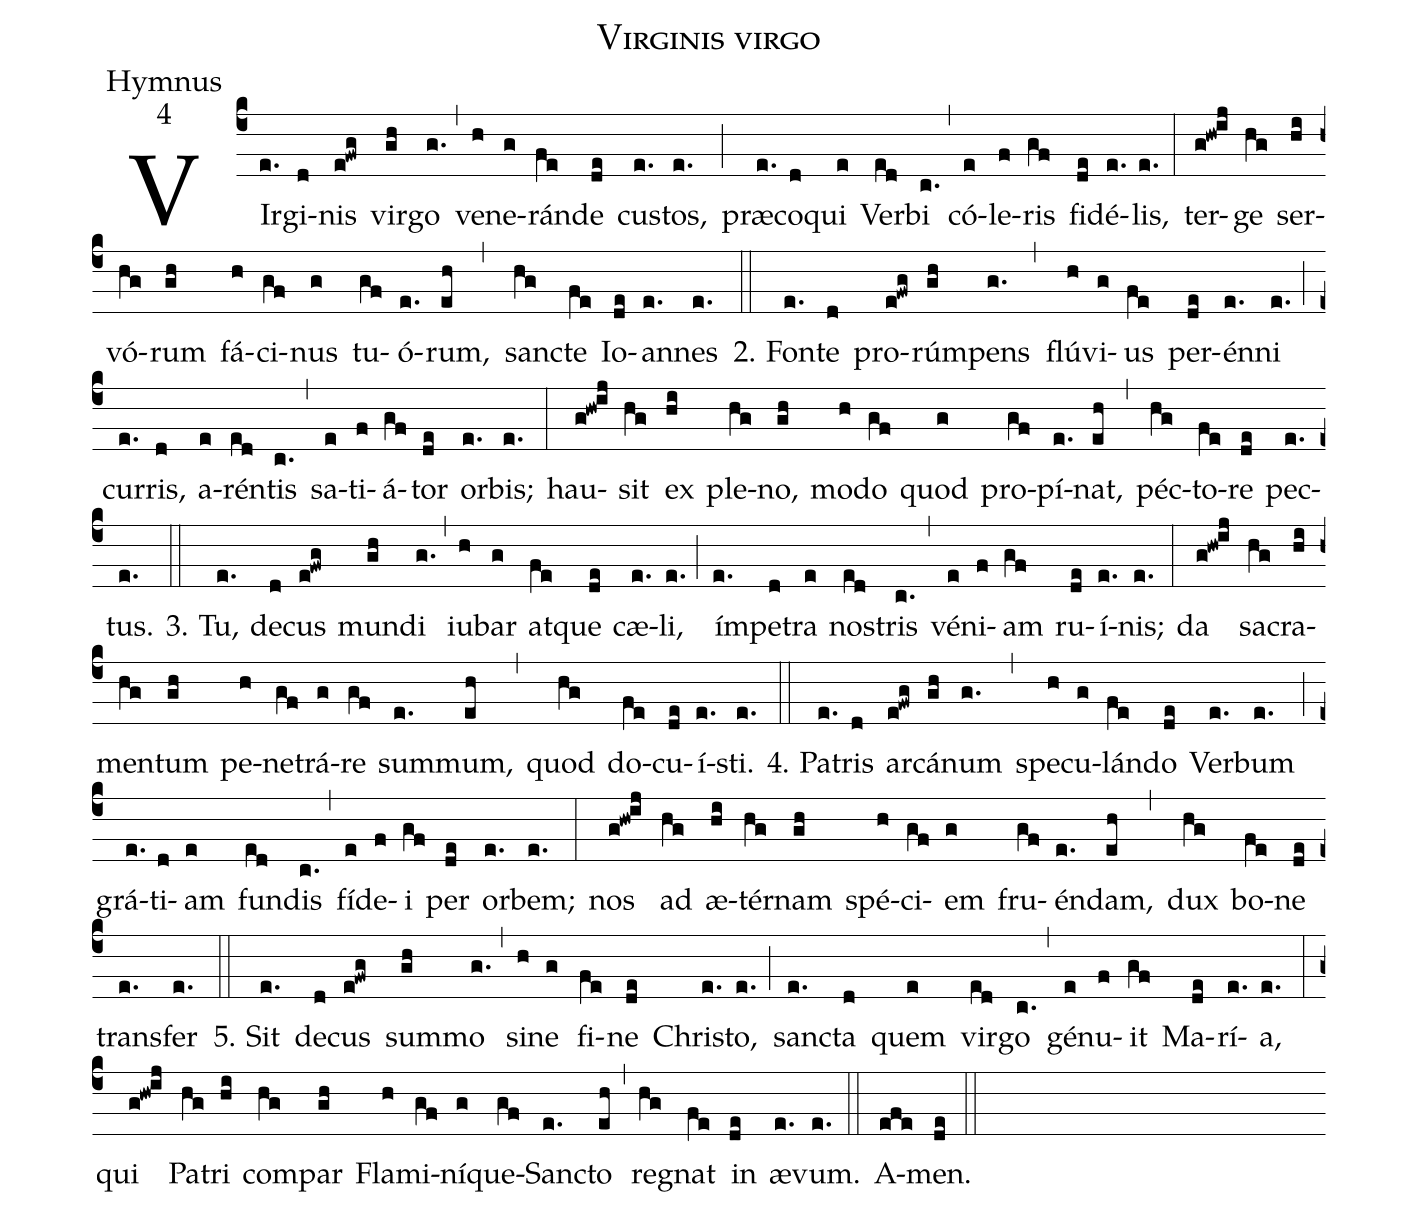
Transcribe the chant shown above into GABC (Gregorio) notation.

name:Virginis virgo;
office-part:Hymnus;
mode:4;
%%
(c4)

VIr(e.)gi(d)nis(e!fwg) vir(gh)go(g.) (,) ve(h)ne(g)rán(fe)de(de) cus(e.)tos,(e.) (;) præ(e.)co(d)qui(e) Ver(ed)bi(c.) (,) có(e)le(f)ris(gf) fi(de)dé(e.)lis,(e.) (:) ter(g@hw@ij)ge(hg) ser(hi)vó(hg)rum(gh) fá(h)ci(gf)nus(g) tu(gf)ó(e.)rum,(eh) (,) san(hg)cte(fe) Io(de)an(e.)nes(e.) (::)


2. Fon(e.)te(d) pro(e!fwg)rúm(gh)pens(g.) (,) flú(h)vi(g)us(fe) per(de)én(e.)ni(e.) (;) cur(e.)ris,(d) a(e)rén(ed)tis(c.) (,) sa(e)ti(f)á(gf)tor(de) or(e.)bis;(e.) (:) hau(g@hw@ij)sit(hg) ex(hi) ple(hg)no,(gh) mo(h)do(gf) quod(g) pro(gf)pí(e.)nat,(eh) (,) péc(hg)to(fe)re(de) pec(e.)tus.(e.) (::)


3. Tu,(e.) de(d)cus(e!fwg) mun(gh)di(g.) (,) iu(h)bar(g) at(fe)que(de) cæ(e.)li,(e.) (;) ím(e.)pe(d)tra(e) nos(ed)tris(c.) (,) vé(e)ni(f)am(gf) ru(de)í(e.)nis;(e.) (:) da(g@hw@ij) sa(hg)cra(hi)men(hg)tum(gh) pe(h)ne(gf)trá(g)re(gf) sum(e.)mum,(eh) (,) quod(hg) do(fe)cu(de)í(e.)sti.(e.) (::)


4. Pa(e.)tris(d) ar(e!fwg)cá(gh)num(g.) (,) spe(h)cu(g)lán(fe)do(de) Ver(e.)bum(e.) (;) grá(e.)ti(d)am(e) fun(ed)dis(c.) (,) fí(e)de(f)i(gf) per(de) or(e.)bem;(e.) (:) nos(g@hw@ij) ad(hg) æ(hi)tér(hg)nam(gh) spé(h)ci(gf)em(g) fru(gf)én(e.)dam,(eh) (,) dux(hg) bo(fe)ne(de) trans(e.)fer(e.) (::)


5. Sit(e.) de(d)cus(e!fwg) sum(gh)mo(g.) (,) si(h)ne(g) fi(fe)ne(de) Chri(e.)sto,(e.) (;) san(e.)cta(d) quem(e) vir(ed)go(c.) (,) gé(e)nu(f)it(gf) Ma(de)rí(e.)a,(e.) (:) qui(g@hw@ij) Pa(hg)tri(hi) com(hg)par(gh) Fla(h)mi(gf)ní(g)que(gf)San(e.)cto(eh) (,) re(hg)gnat(fe) in(de) æ(e.)vum.(e.) (::) A(efe)men.(de) (::)
